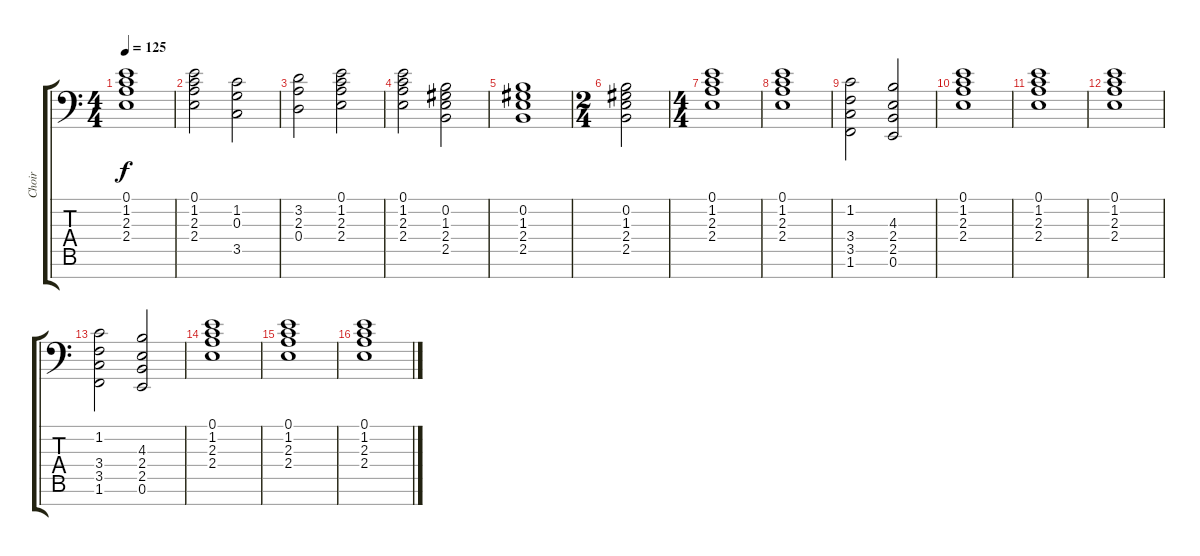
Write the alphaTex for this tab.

\track ("Choir" "Choir") {instrument choiraahs}
\staff {score tabs}
\tuning (E4 B3 G3 D3 A2 E2 C-1) {hide}
\ts (4 4)
\tempo 125
\clef f4
\ks c
(0.1 1.2 2.3 2.4).1{dy f} |
(0.1 1.2 2.3 2.4).2 (1.2 0.3 3.5).2 |
(3.2 2.3 0.4).2 (0.1 1.2 2.3 2.4).2 |
(0.1 1.2 2.3 2.4).2 (0.2 1.3 2.4 2.5).2 |
(0.2 1.3 2.4 2.5).1 |
\ts (2 4)
(0.2 1.3 2.4 2.5).2 |
\ts (4 4)
(0.1 1.2 2.3 2.4).1 |
(0.1 1.2 2.3 2.4).1 |
(1.2 3.4 3.5 1.6).2 (4.3 2.4 2.5 0.6).2 |
(0.1 1.2 2.3 2.4).1 |
(0.1 1.2 2.3 2.4).1 |
(0.1 1.2 2.3 2.4).1 |
(1.2 3.4 3.5 1.6).2 (4.3 2.4 2.5 0.6).2 |
(0.1 1.2 2.3 2.4).1 |
(0.1 1.2 2.3 2.4).1 |
(0.1 1.2 2.3 2.4).1
